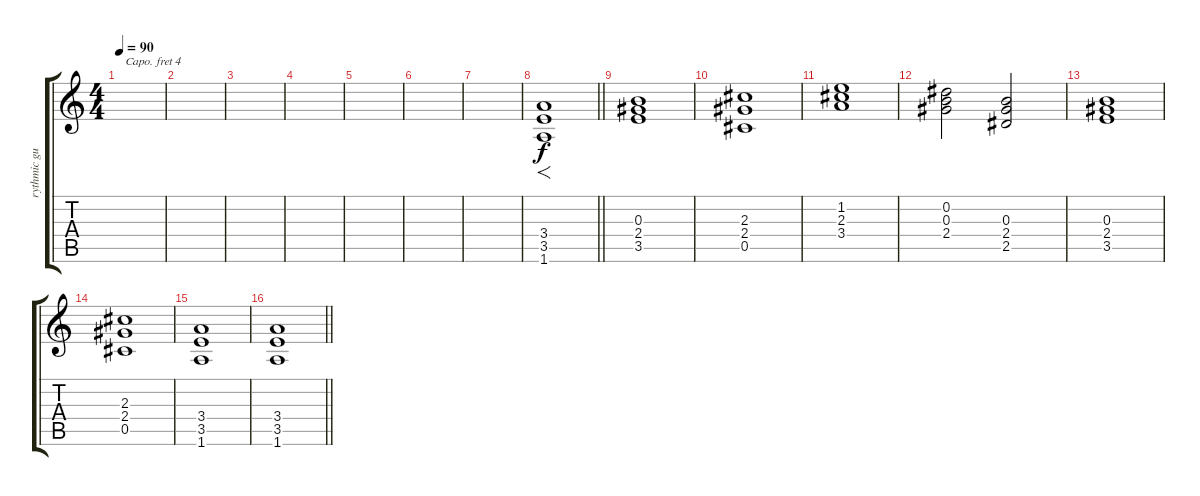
\track ("rythmic guitar" "rythmic gu") {instrument distortionguitar}
\staff {score tabs}
\capo 4
\tuning (E4 B3 G3 D3 A2 E2) {hide}
\ts (4 4)
\tempo 90
\clef g2
\ks c
|
|
|
|
|
|
|
\barLineRight lightlight
(3.4 3.5 1.6).1{f} |
(0.3 2.4 3.5).1 |
(2.3 2.4 0.5).1 |
(1.2 2.3 3.4).1 |
(0.2 0.3 2.4).2 (0.3 2.4 2.5).2 |
(0.3 2.4 3.5).1 |
(2.3 2.4 0.5).1 |
(3.4 3.5 1.6).1 |
\barLineRight lightlight
(3.4 3.5 1.6).1
